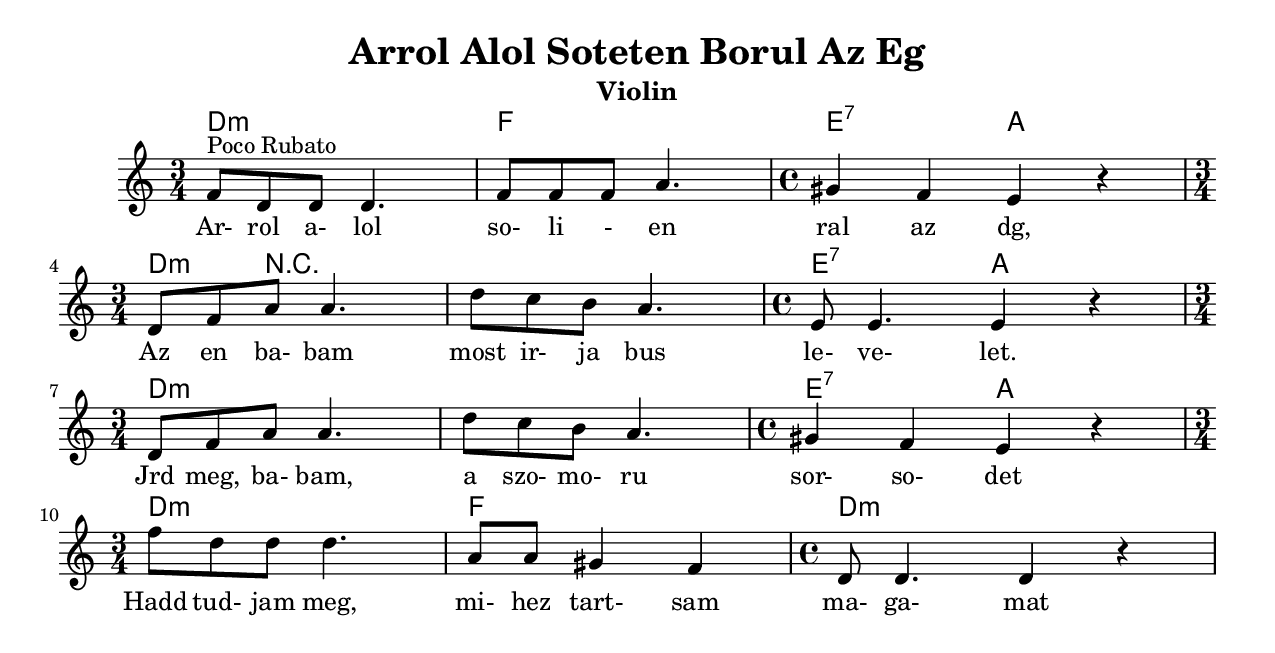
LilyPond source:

\version "2.24.0"
\language "english"
%\pointAndClickOff

\paper{
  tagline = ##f
  print-all-headers = ##t
  #(set-paper-size "letter")
}
date = #(strftime "%d-%m-%Y" (localtime (current-time)))

%\markup{ \italic{ " Updated " \date  }  }

%\markup{ Got something to say? }

melody = \transpose bf f \relative c' {
  \clef treble

  \key d \minor

  %\partial 16*3 a16 d f   %lead in notes

  \time 3/4
  bf'8 ^\markup "Poco Rubato" g g g4.
  bf8  bf bf d4.
  \time 4/4 cs4 bf a r \break

  \time 3/4 g8 bf d d4.
  g8 f e d4.
  \time 4/4 a8 a4. a4 r \break

  \time 3/4 g8 bf d d4.
  g8 f e d4.
  \time 4/4 cs4 bf a r \break

  \time 3/4 bf'8  g g g4.
  d8 d cs4 bf
  \time 4/4 g8 g4. g4 r


  %\alternative { { }{ } }


}
%************************Lyrics Block****************
\addlyrics{
  Ar- rol a- lol so- li - en ral az dg,
  Az en ba- bam most ir- ja bus le- ve- let.
  Jrd meg, ba- bam, a szo- mo- ru sor- so- det
  Hadd tud- jam meg, mi- hez tart- sam ma- ga- mat

}

harmonies = \chordmode {
  %chords are in the transposed key
  d4:m s2
  f4 s2
  e2:7
  a2

  d4:m r4*5 e2:7
  a2

  d4:m s4*5 e2:7 a2
  d4:m s2 f4 s2 d1:m
}

\score {
  <<
    \new ChordNames {
      \set chordChanges = ##f
      \harmonies
    }
    \new Staff
    \melody
  >>
  \header{
    title= "Arrol Alol Soteten Borul Az Eg"
instrument= "Violin"
instrument= "Violin"
    arranger= ""
  }
  \midi{\tempo 4 = 120}
  \layout{indent = 1.0\cm}
}
